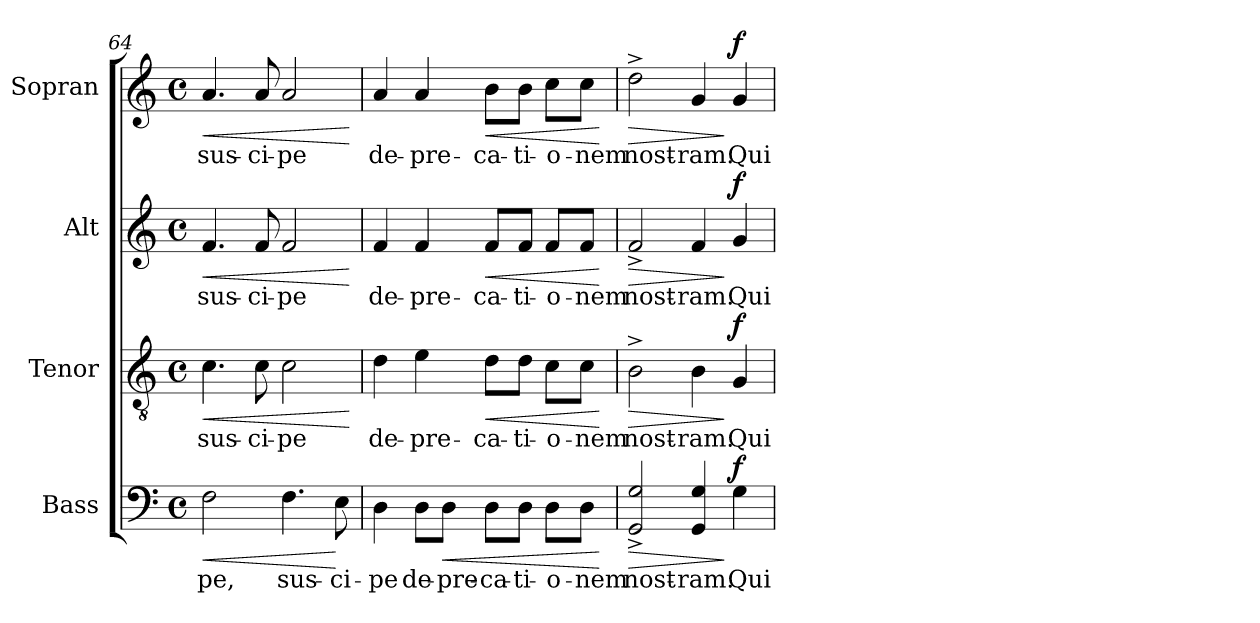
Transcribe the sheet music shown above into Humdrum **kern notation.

**kern	**text	**dynam	**kern	**text	**dynam	**kern	**text	**dynam	**kern	**text	**dynam
*part4	*part4	*part4	*part3	*part3	*part3	*part2	*part2	*part2	*part1	*part1	*part1
*staff4	*staff4	*staff4	*staff3	*staff3	*staff3	*staff2	*staff2	*staff2	*staff1	*staff1	*staff1
*I"Bass	*	*	*I"Tenor	*	*	*I"Alt	*	*	*I"Sopran	*	*
*I'B.	*	*	*I'T.	*	*	*I'A.	*	*	*I'S.	*	*
!!LO:LB:g=z
*clefF4	*	*	*clefGv2	*	*	*clefG2	*	*	*clefG2	*	*
*k[]	*	*	*k[]	*	*	*k[]	*	*	*k[]	*	*
*C:	*	*	*C:	*	*	*C:	*	*	*C:	*	*
*M4/4	*	*	*M4/4	*	*	*M4/4	*	*	*M4/4	*	*
*met(c)	*	*	*met(c)	*	*	*met(c)	*	*	*met(c)	*	*
=64	=64	=64	=64	=64	=64	=64	=64	=64	=64	=64	=64
!	!LO:LY:b	!LO:HP:b	!	!LO:LY:b	!LO:HP:b	!	!LO:LY:b	!LO:HP:b	!	!LO:LY:b	!LO:HP:b
2F\	-pe,	<	4.c\	sus-	<	4.f/	sus-	<	4.a/	sus-	<
!	!	!	!	!LO:LY:b	!	!	!LO:LY:b	!	!	!LO:LY:b	!
.	.	.	8c\	-ci-	.	8f/	-ci-	.	8a/	-ci-	.
!	!LO:LY:b	!	!	!LO:LY:b	!	!	!LO:LY:b	!	!	!LO:LY:b	!
4.F\	sus-	.	2c\	-pe	.	2f/	-pe	.	2a/	-pe	.
!	!LO:LY:b	!	!	!	!	!	!	!	!	!	!
8E\	-ci-	[	.	.	.	.	.	.	.	.	.
.	.	.	.	.	[	.	.	[	.	.	[
=65	=65	=65	=65	=65	=65	=65	=65	=65	=65	=65	=65
!	!LO:LY:b	!	!	!LO:LY:b	!	!	!LO:LY:b	!	!	!LO:LY:b	!
4D\	-pe	.	4d\	de-	.	4f/	de-	.	4a/	de-	.
!	!LO:LY:b	!	!	!LO:LY:b	!	!	!LO:LY:b	!	!	!LO:LY:b	!
8D\L	de-	.	4e\	-pre-	.	4f/	-pre-	.	4a/	-pre-	.
!	!LO:LY:b	!LO:HP:b	!	!	!	!	!	!	!	!	!
8D\J	-pre-	<	.	.	.	.	.	.	.	.	.
!	!LO:LY:b	!	!	!LO:LY:b	!LO:HP:b	!	!LO:LY:b	!LO:HP:b	!	!LO:LY:b	!LO:HP:b
8D\L	-ca-	.	8d\L	-ca-	<	8f/L	-ca-	<	8b\L	-ca-	<
!	!LO:LY:b	!	!	!LO:LY:b	!	!	!LO:LY:b	!	!	!LO:LY:b	!
8D\J	-ti-	.	8d\J	-ti-	.	8f/J	-ti-	.	8b\J	-ti-	.
!	!LO:LY:b	!	!	!LO:LY:b	!	!	!LO:LY:b	!	!	!LO:LY:b	!
8D\L	-o-	.	8c\L	-o-	.	8f/L	-o-	.	8cc\L	-o-	.
!	!LO:LY:b	!	!	!LO:LY:b	!	!	!LO:LY:b	!	!	!LO:LY:b	!
8D\J	-nem	.	8c\J	-nem	.	8f/J	-nem	.	8cc\J	-nem	.
.	.	[	.	.	[	.	.	[	.	.	[
=66	=66	=66	=66	=66	=66	=66	=66	=66	=66	=66	=66
!	!LO:LY:b	!LO:HP:b	!	!LO:LY:b	!LO:HP:b	!	!LO:LY:b	!LO:HP:b	!	!LO:LY:b	!LO:HP:b
2GG/^< 2G/^<	nost-	>	2B^>\	nost-	>	2f^</	nost-	>	2dd^>\	nost-	>
!	!LO:LY:b	!	!	!LO:LY:b	!	!	!LO:LY:b	!	!	!LO:LY:b	!
4GG/ 4G/	-ram.	.	4B\	-ram.	.	4f/	-ram.	.	4g/	-ram.	.
!	!LO:LY:b	!LO:DY:n=1:a	!	!LO:LY:b	!LO:DY:n=1:a	!	!LO:LY:b	!LO:DY:n=1:a	!	!LO:LY:b	!LO:DY:n=1:a
4G\	Qui	] f	4G/	Qui	] f	4g/	Qui	] f	4g/	Qui	] f
=	=	=	=	=	=	=	=	=	=	=	=
*-	*-	*-	*-	*-	*-	*-	*-	*-	*-	*-	*-
